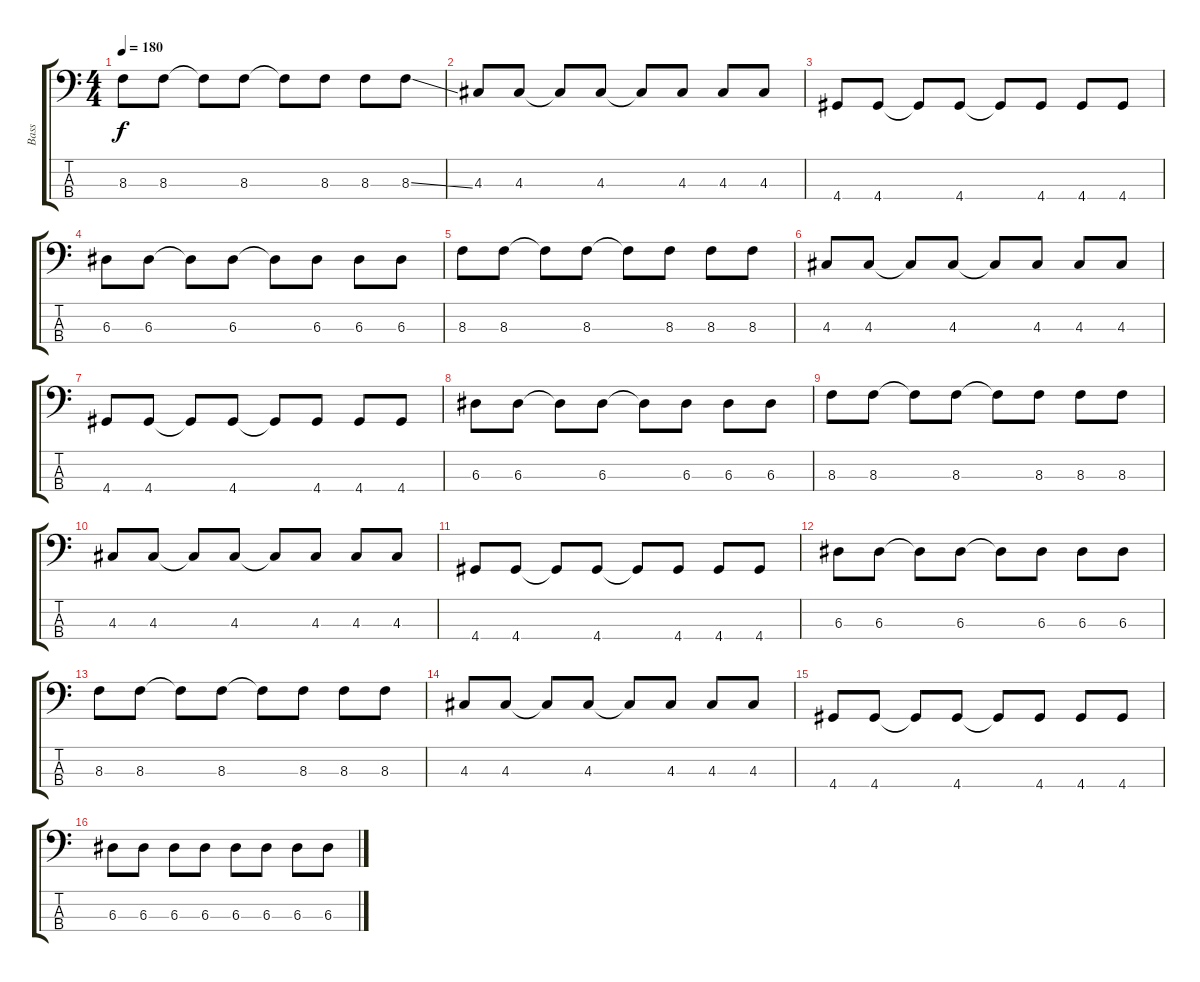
\track ("Bass" "Bass") {instrument electricbasspick}
\staff {score tabs}
\tuning (G2 D2 A1 E1) {hide}
\ts (4 4)
\tempo 180
\clef f4
\ks c
8.3.8{dy f} 8.3.8 8.3{t}.8 8.3.8 8.3{t}.8 8.3.8 8.3.8 8.3{ss}.8 |
4.3.8 4.3.8 4.3{t}.8 4.3.8 4.3{t}.8 4.3.8 4.3.8 4.3.8 |
4.4.8 4.4.8 4.4{t}.8 4.4.8 4.4{t}.8 4.4.8 4.4.8 4.4.8 |
6.3.8 6.3.8 6.3{t}.8 6.3.8 6.3{t}.8 6.3.8 6.3.8 6.3.8 |
8.3.8 8.3.8 8.3{t}.8 8.3.8 8.3{t}.8 8.3.8 8.3.8 8.3.8 |
4.3.8 4.3.8 4.3{t}.8 4.3.8 4.3{t}.8 4.3.8 4.3.8 4.3.8 |
4.4.8 4.4.8 4.4{t}.8 4.4.8 4.4{t}.8 4.4.8 4.4.8 4.4.8 |
6.3.8 6.3.8 6.3{t}.8 6.3.8 6.3{t}.8 6.3.8 6.3.8 6.3.8 |
8.3.8 8.3.8 8.3{t}.8 8.3.8 8.3{t}.8 8.3.8 8.3.8 8.3.8 |
4.3.8 4.3.8 4.3{t}.8 4.3.8 4.3{t}.8 4.3.8 4.3.8 4.3.8 |
4.4.8 4.4.8 4.4{t}.8 4.4.8 4.4{t}.8 4.4.8 4.4.8 4.4.8 |
6.3.8 6.3.8 6.3{t}.8 6.3.8 6.3{t}.8 6.3.8 6.3.8 6.3.8 |
8.3.8 8.3.8 8.3{t}.8 8.3.8 8.3{t}.8 8.3.8 8.3.8 8.3.8 |
4.3.8 4.3.8 4.3{t}.8 4.3.8 4.3{t}.8 4.3.8 4.3.8 4.3.8 |
4.4.8 4.4.8 4.4{t}.8 4.4.8 4.4{t}.8 4.4.8 4.4.8 4.4.8 |
6.3.8 6.3.8 6.3.8 6.3.8 6.3.8 6.3.8 6.3.8 6.3.8
